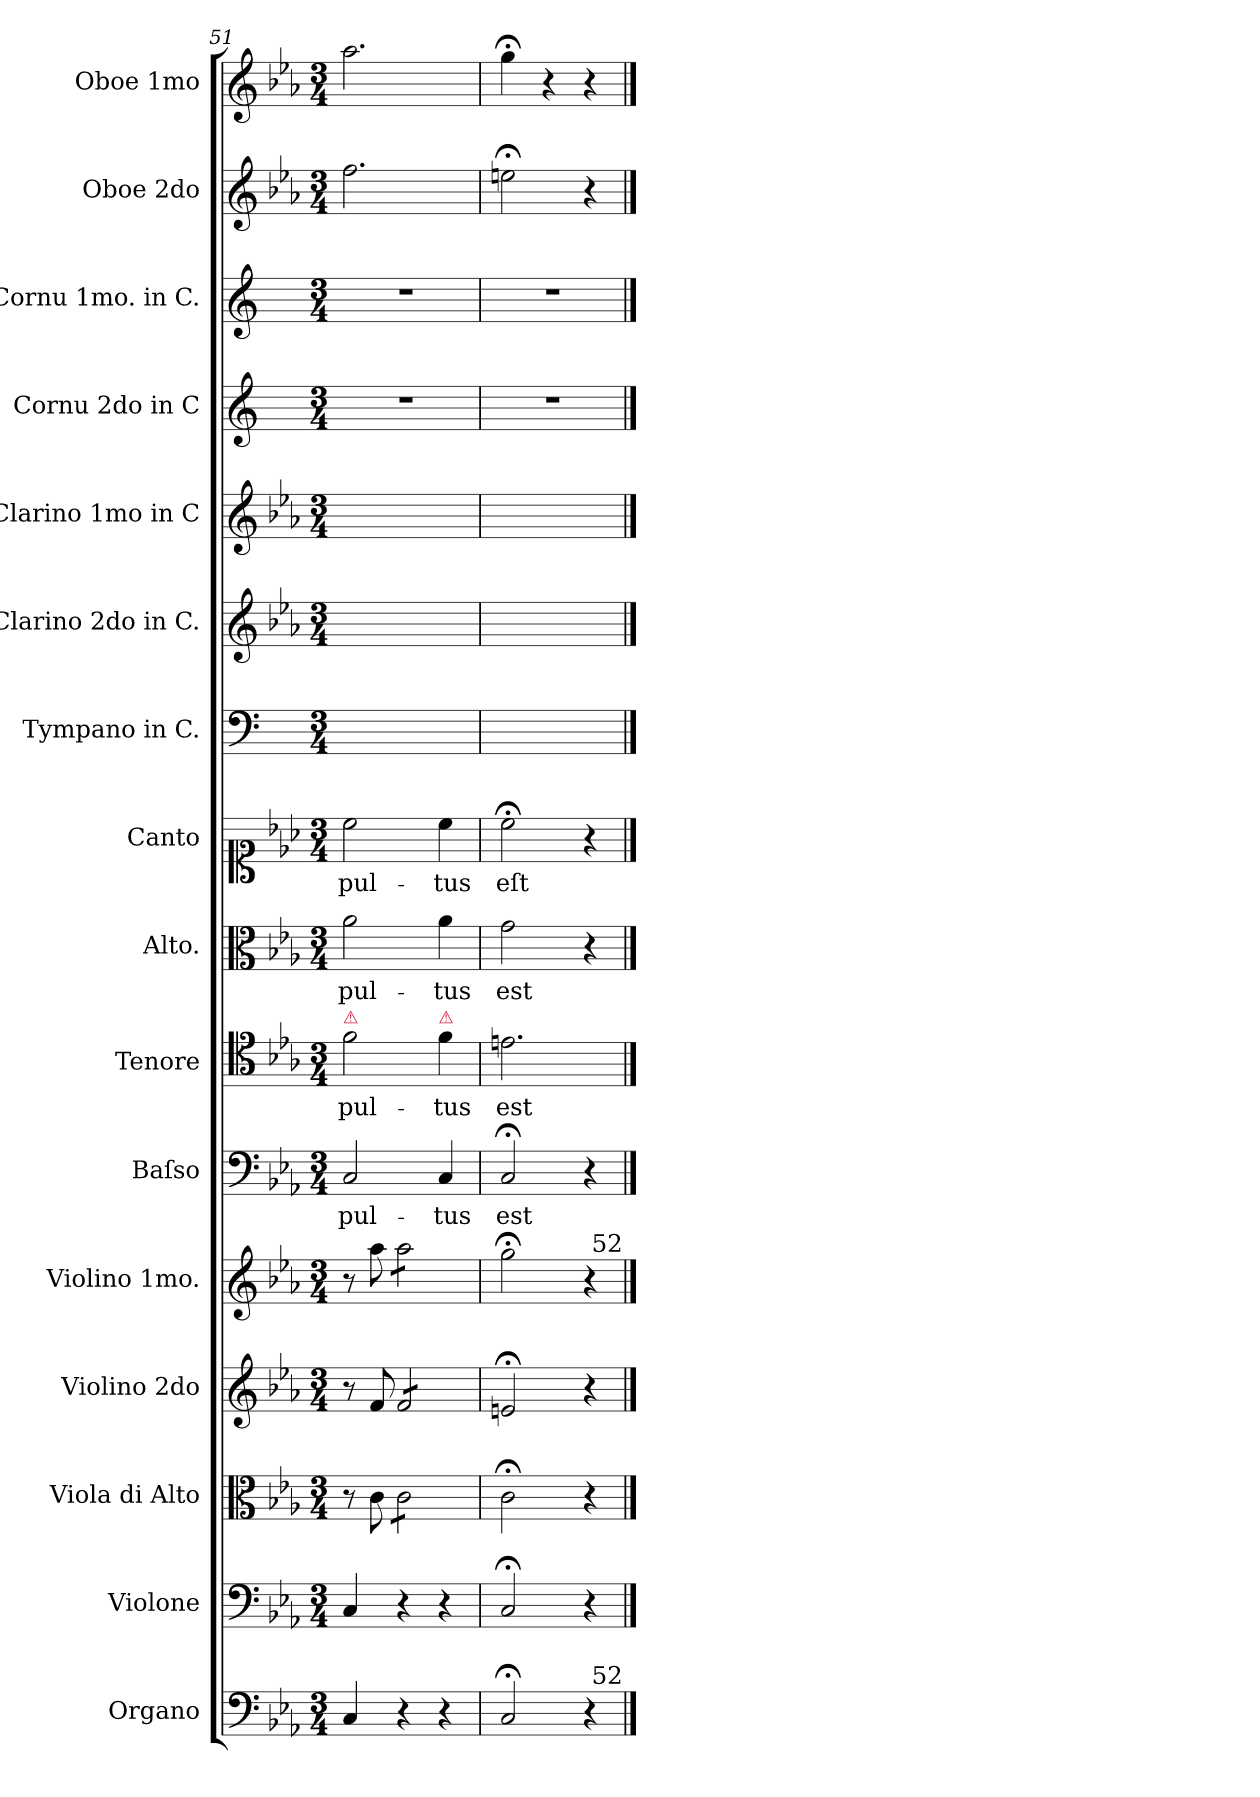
**kern	**kern	**kern	**kern	**kern	**kern	**text	**kern	**text	**kern	**text	**kern	**text	**kern	**kern	**kern	**kern	**kern	**kern	**kern
*part16	*part15	*part14	*part13	*part12	*part11	*part11	*part10	*part10	*part9	*part9	*part8	*part8	*part7	*part6	*part5	*part4	*part3	*part2	*part1
*staff16	*staff15	*staff14	*staff13	*staff12	*staff11	*staff11	*staff10	*staff10	*staff9	*staff9	*staff8	*staff8	*staff7	*staff6	*staff5	*staff4	*staff3	*staff2	*staff1
*I"Organo	*I"Violone	*I"Viola di Alto	*I"Violino 2do	*I"Violino 1mo.	*I"Baſso	*	*I"Tenore	*	*I"Alto.	*	*I"Canto	*	*I"Tympano in C.	*I"Clarino 2do in C.	*I"Clarino 1mo in C	*I"Cornu 2do in C	*I"Cornu 1mo. in C.	*I"Oboe 2do	*I"Oboe 1mo
*I'org	*I'vlne	*	*I'vl 2	*I'vl 1	*I'B	*	*I'T	*	*I'A	*	*	*	*	*I'clno 2 in C	*I'clno 1 in C	*I'cor 2 in C	*I'cor 1 in C	*I'ob 2	*I'ob 1
*clefF4	*clefF4	*clefC3	*clefG2	*clefG2	*clefF4	*	*clefC4	*	*clefC3	*	*clefC1	*	*clefF4	*clefG2	*clefG2	*clefG2	*clefG2	*clefG2	*clefG2
*	*	*	*	*	*	*	*	*	*	*	*	*	*	*	*	*ITrd5c9	*ITrd5c9	*	*
*k[b-e-a-]	*k[b-e-a-]	*k[b-e-a-]	*k[b-e-a-]	*k[b-e-a-]	*k[b-e-a-]	*	*k[b-e-a-]	*	*k[b-e-a-]	*	*k[b-e-a-]	*	*k[]	*k[b-e-a-]	*k[b-e-a-]	*k[b-e-a-]	*k[b-e-a-]	*k[b-e-a-]	*k[b-e-a-]
*c:	*c:	*c:	*c:	*c:	*c:	*	*c:	*	*c:	*	*c:	*	*	*c:	*c:	*c:	*c:	*c:	*c:
*M3/4	*M3/4	*M3/4	*M3/4	*M3/4	*M3/4	*	*M3/4	*	*M3/4	*	*M3/4	*	*M3/4	*M3/4	*M3/4	*M3/4	*M3/4	*M3/4	*M3/4
=51	=51	=51	=51	=51	=51	=51	=51	=51	=51	=51	=51	=51	=51	=51	=51	=51	=51	=51	=51
!	!	!	!	!	!	!	!LO:TX:a:color=crimson:t=⚠	!	!	!	!	!	!	!	!	!	!	!	!
4C/	4C/	8r	8r	8r	2C/	-pul-	2f\	-pul-	2a-\	-pul-	2cc\	-pul-	2.ryy	2.ryy	2.ryy	2.r	2.r	2.ff\	2.aa-\
.	.	8c\	8f/	8aa-\	.	.	.	.	.	.	.	.	.	.	.	.	.	.	.
*	*	*tremolo	*	*	*	*	*	*	*	*	*	*	*	*	*	*	*	*	*
*	*	*	*tremolo	*	*	*	*	*	*	*	*	*	*	*	*	*	*	*	*
*	*	*	*	*tremolo	*	*	*	*	*	*	*	*	*	*	*	*	*	*	*
4r	4r	8c\L	8f/L	8aa-\L	.	.	.	.	.	.	.	.	.	.	.	.	.	.	.
.	.	8c\	8f/	8aa-\	.	.	.	.	.	.	.	.	.	.	.	.	.	.	.
!	!	!	!	!	!	!	!LO:TX:a:color=crimson:t=⚠	!	!	!	!	!	!	!	!	!	!	!	!
4r	4r	8c\	8f/	8aa-\	4C/	-tus	4f\	-tus	4a-\	-tus	4cc\	-tus	.	.	.	.	.	.	.
.	.	8c\J	8f/J	8aa-\J	.	.	.	.	.	.	.	.	.	.	.	.	.	.	.
*	*	*	*	*Xtremolo	*	*	*	*	*	*	*	*	*	*	*	*	*	*	*
*	*	*	*Xtremolo	*	*	*	*	*	*	*	*	*	*	*	*	*	*	*	*
*	*	*Xtremolo	*	*	*	*	*	*	*	*	*	*	*	*	*	*	*	*	*
=52	=52	=52	=52	=52	=52	=52	=52	=52	=52	=52	=52	=52	=52	=52	=52	=52	=52	=52	=52
2C;</	2C;</	2c;<\	2en;</	2gg;<\	2C;</	est	2.en\	est	2g\	est	2cc;<\	eſt	2.ryy	2.ryy	2.ryy	2.r	2.r	2een;<\	4gg;<\
.	.	.	.	.	.	.	.	.	.	.	.	.	.	.	.	.	.	.	4r
4r	4r	4r	4r	4r	4r	.	.	.	4r	.	4r	.	.	.	.	.	.	4r	4r
!	!	!	!	!LO:TX:a:t=52	!	!	!	!	!	!	!	!	!	!	!	!	!	!	!
!LO:TX:a:t=52	!	!	!	!	!	!	!	!	!	!	!	!	!	!	!	!	!	!	!
==	==	==	==	==	==	==	==	==	==	==	==	==	==	==	==	==	==	==	==
*-	*-	*-	*-	*-	*-	*-	*-	*-	*-	*-	*-	*-	*-	*-	*-	*-	*-	*-	*-
